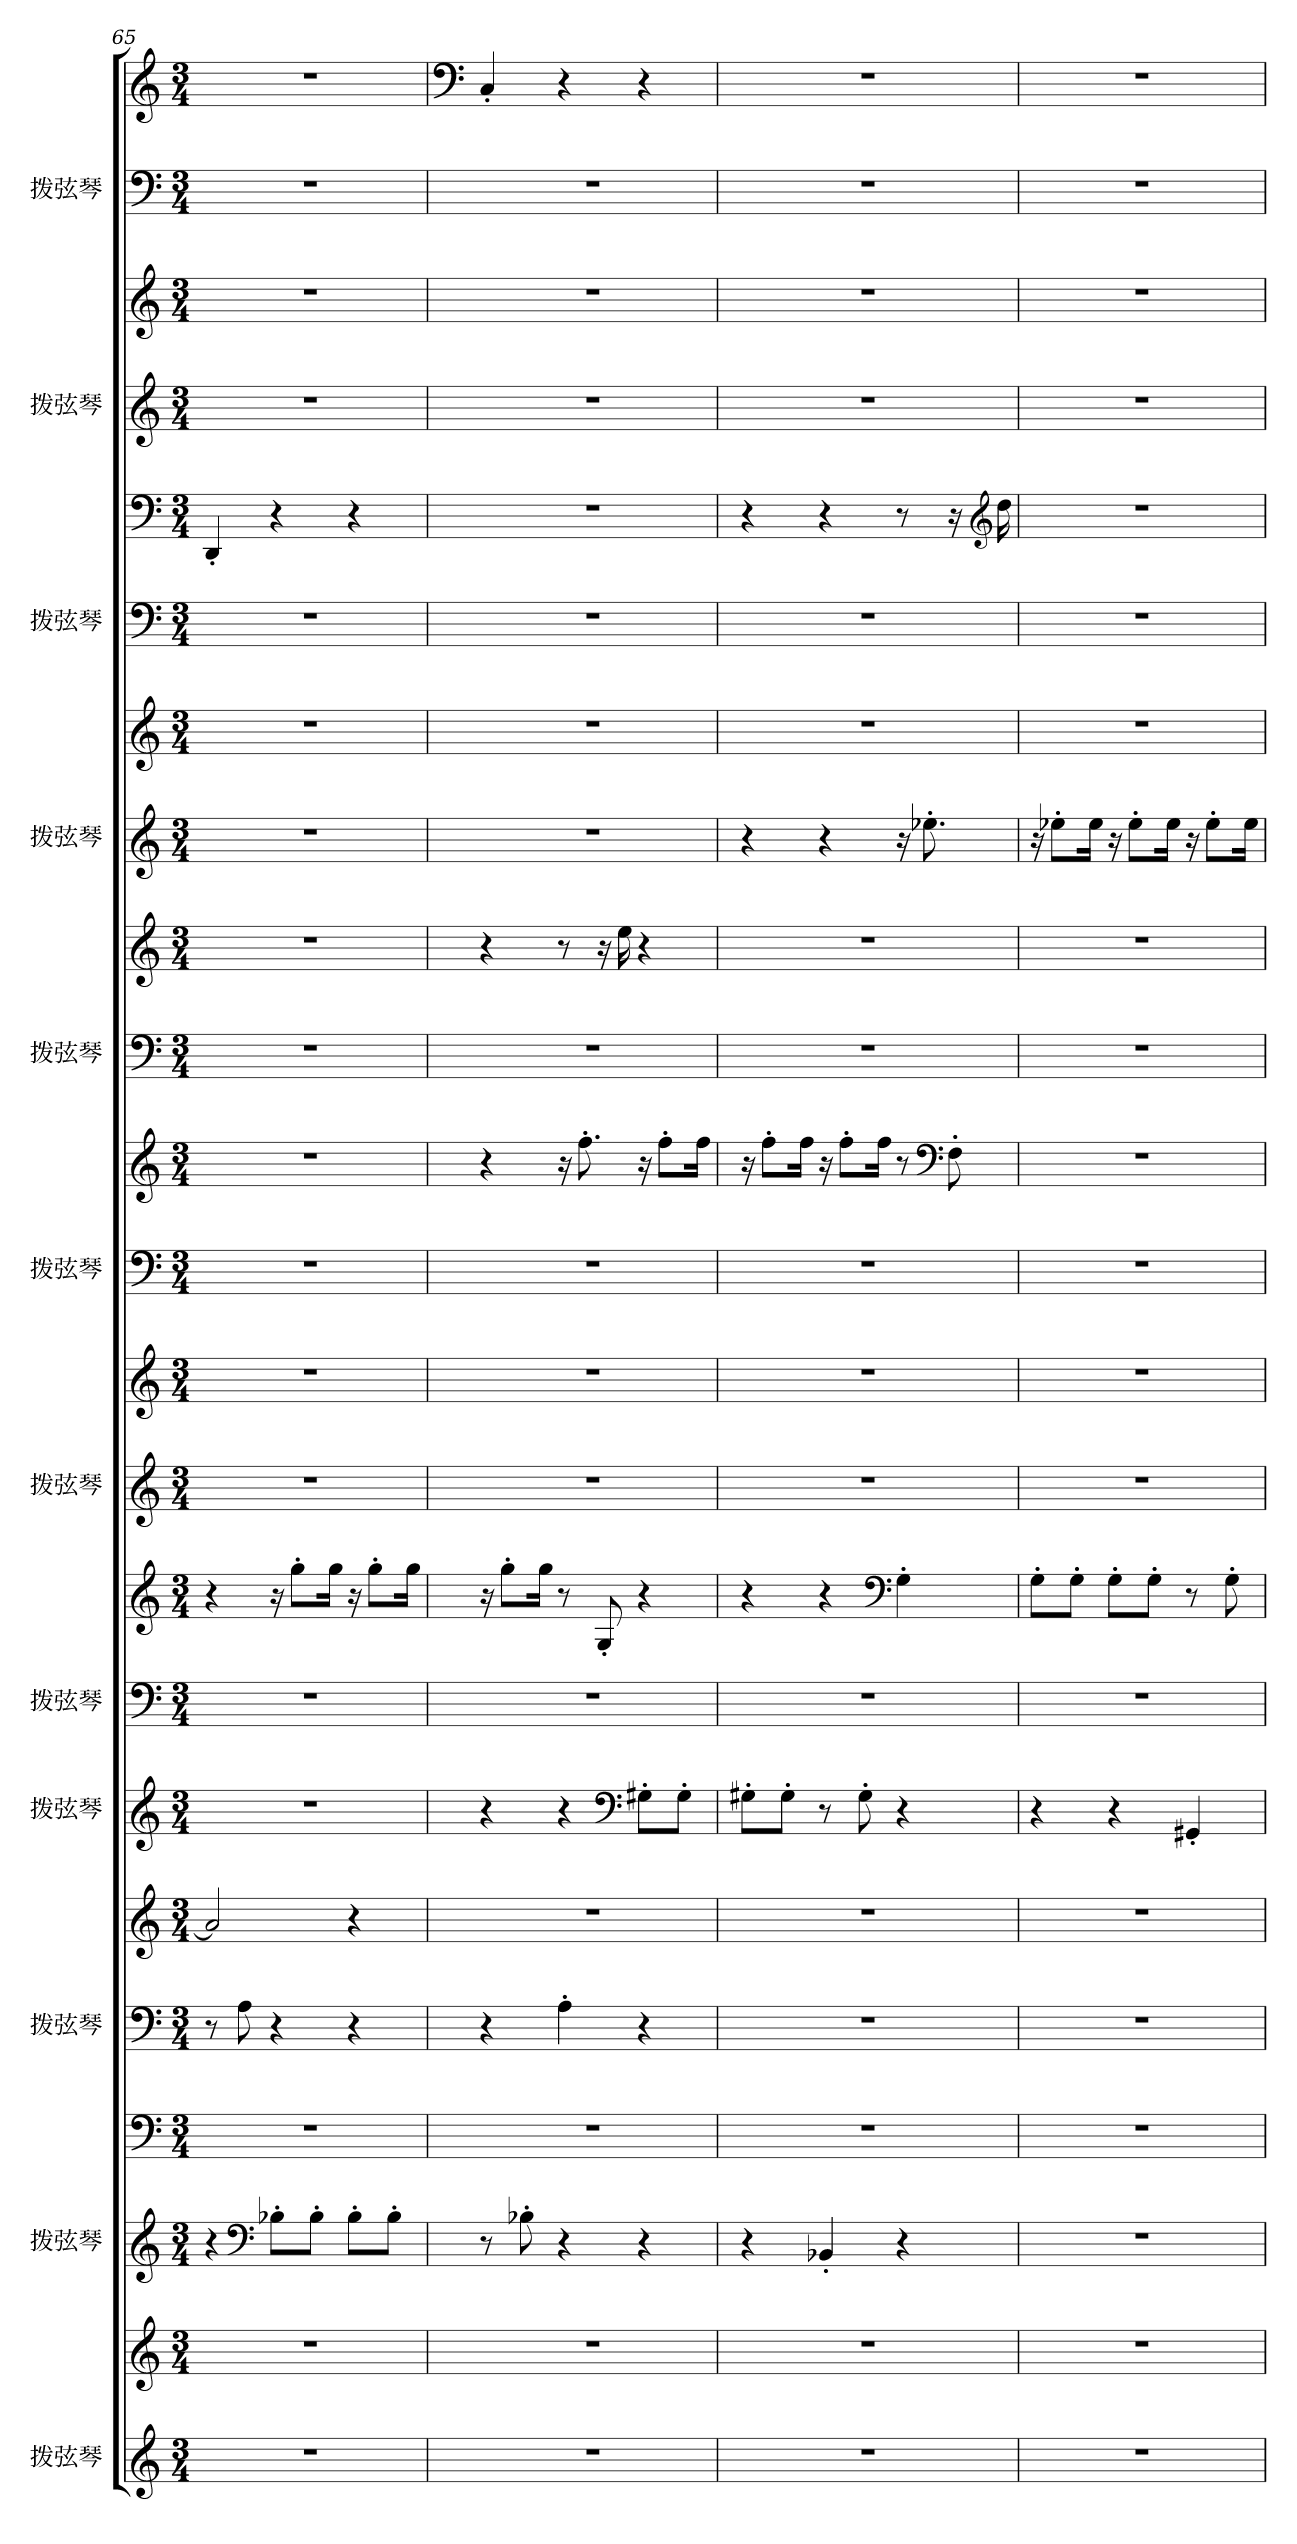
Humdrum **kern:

**kern	**kern	**kern	**kern	**kern	**kern	**kern	**kern	**kern	**kern	**kern	**kern	**kern	**kern	**kern	**kern	**kern	**kern	**kern	**kern	**kern	**kern	**kern
*part12	*part12	*part11	*part11	*part10	*part10	*part9	*part8	*part8	*part7	*part7	*part6	*part6	*part5	*part5	*part4	*part4	*part3	*part3	*part2	*part2	*part1	*part1
*staff23	*staff22	*staff21	*staff20	*staff19	*staff18	*staff17	*staff16	*staff15	*staff14	*staff13	*staff12	*staff11	*staff10	*staff9	*staff8	*staff7	*staff6	*staff5	*staff4	*staff3	*staff2	*staff1
*I"拨弦琴	*	*I"拨弦琴	*	*I"拨弦琴	*	*I"拨弦琴	*I"拨弦琴	*	*I"拨弦琴	*	*I"拨弦琴	*	*I"拨弦琴	*	*I"拨弦琴	*	*I"拨弦琴	*	*I"拨弦琴	*	*I"拨弦琴	*
*clefG2	*clefG2	*clefG2	*clefF4	*clefF4	*clefG2	*clefG2	*clefF4	*clefG2	*clefG2	*clefG2	*clefF4	*clefG2	*clefF4	*clefG2	*clefG2	*clefG2	*clefF4	*clefF4	*clefG2	*clefG2	*clefF4	*clefG2
*k[]	*k[]	*k[]	*k[]	*k[]	*k[]	*k[]	*k[]	*k[]	*k[]	*k[]	*k[]	*k[]	*k[]	*k[]	*k[]	*k[]	*k[]	*k[]	*k[]	*k[]	*k[]	*k[]
*M3/4	*M3/4	*M3/4	*M3/4	*M3/4	*M3/4	*M3/4	*M3/4	*M3/4	*M3/4	*M3/4	*M3/4	*M3/4	*M3/4	*M3/4	*M3/4	*M3/4	*M3/4	*M3/4	*M3/4	*M3/4	*M3/4	*M3/4
=65	=65	=65	=65	=65	=65	=65	=65	=65	=65	=65	=65	=65	=65	=65	=65	=65	=65	=65	=65	=65	=65	=65
2.r	2.r	4r	2.r	8r	2a/]	2.r	2.r	4r	2.r	2.r	2.r	2.r	2.r	2.r	2.r	2.r	2.r	4DD'/	2.r	2.r	2.r	2.r
.	.	.	.	8A\	.	.	.	.	.	.	.	.	.	.	.	.	.	.	.	.	.	.
*	*	*clefF4	*	*	*	*	*	*	*	*	*	*	*	*	*	*	*	*	*	*	*	*
.	.	8B-X'\L	.	4r	.	.	.	16r	.	.	.	.	.	.	.	.	.	4r	.	.	.	.
.	.	.	.	.	.	.	.	8gg'\L	.	.	.	.	.	.	.	.	.	.	.	.	.	.
.	.	8B-'\J	.	.	.	.	.	.	.	.	.	.	.	.	.	.	.	.	.	.	.	.
.	.	.	.	.	.	.	.	16gg\Jk	.	.	.	.	.	.	.	.	.	.	.	.	.	.
.	.	8B-'\L	.	4r	4r	.	.	16r	.	.	.	.	.	.	.	.	.	4r	.	.	.	.
.	.	.	.	.	.	.	.	8gg'\L	.	.	.	.	.	.	.	.	.	.	.	.	.	.
.	.	8B-'\J	.	.	.	.	.	.	.	.	.	.	.	.	.	.	.	.	.	.	.	.
.	.	.	.	.	.	.	.	16gg\Jk	.	.	.	.	.	.	.	.	.	.	.	.	.	.
=66	=66	=66	=66	=66	=66	=66	=66	=66	=66	=66	=66	=66	=66	=66	=66	=66	=66	=66	=66	=66	=66	=66
*	*	*	*	*	*	*	*	*	*	*	*	*	*	*	*	*	*	*	*	*	*	*clefF4
2.r	2.r	8r	2.r	4r	2.r	4r	2.r	16r	2.r	2.r	2.r	4r	2.r	4r	2.r	2.r	2.r	2.r	2.r	2.r	2.r	4C'/
.	.	.	.	.	.	.	.	8gg'\L	.	.	.	.	.	.	.	.	.	.	.	.	.	.
.	.	8B-X'\	.	.	.	.	.	.	.	.	.	.	.	.	.	.	.	.	.	.	.	.
.	.	.	.	.	.	.	.	16gg\Jk	.	.	.	.	.	.	.	.	.	.	.	.	.	.
.	.	4r	.	4A'\	.	4r	.	8r	.	.	.	16r	.	8r	.	.	.	.	.	.	.	4r
.	.	.	.	.	.	.	.	.	.	.	.	8.ff'\	.	.	.	.	.	.	.	.	.	.
.	.	.	.	.	.	.	.	8G'/	.	.	.	.	.	16r	.	.	.	.	.	.	.	.
.	.	.	.	.	.	.	.	.	.	.	.	.	.	16ee\	.	.	.	.	.	.	.	.
*	*	*	*	*	*	*clefF4	*	*	*	*	*	*	*	*	*	*	*	*	*	*	*	*
.	.	4r	.	4r	.	8G#X'\L	.	4r	.	.	.	16r	.	4r	.	.	.	.	.	.	.	4r
.	.	.	.	.	.	.	.	.	.	.	.	8ff'\L	.	.	.	.	.	.	.	.	.	.
.	.	.	.	.	.	8G#'\J	.	.	.	.	.	.	.	.	.	.	.	.	.	.	.	.
.	.	.	.	.	.	.	.	.	.	.	.	16ff\Jk	.	.	.	.	.	.	.	.	.	.
!!LO:PB:g=z
=67	=67	=67	=67	=67	=67	=67	=67	=67	=67	=67	=67	=67	=67	=67	=67	=67	=67	=67	=67	=67	=67	=67
2.r	2.r	4r	2.r	2.r	2.r	8G#X'\L	2.r	4r	2.r	2.r	2.r	16r	2.r	2.r	4r	2.r	2.r	4r	2.r	2.r	2.r	2.r
.	.	.	.	.	.	.	.	.	.	.	.	8ff'\L	.	.	.	.	.	.	.	.	.	.
.	.	.	.	.	.	8G#'\J	.	.	.	.	.	.	.	.	.	.	.	.	.	.	.	.
.	.	.	.	.	.	.	.	.	.	.	.	16ff\Jk	.	.	.	.	.	.	.	.	.	.
.	.	4BB-X'/	.	.	.	8r	.	4r	.	.	.	16r	.	.	4r	.	.	4r	.	.	.	.
.	.	.	.	.	.	.	.	.	.	.	.	8ff'\L	.	.	.	.	.	.	.	.	.	.
.	.	.	.	.	.	8G#'\	.	.	.	.	.	.	.	.	.	.	.	.	.	.	.	.
.	.	.	.	.	.	.	.	.	.	.	.	16ff\Jk	.	.	.	.	.	.	.	.	.	.
*	*	*	*	*	*	*	*	*clefF4	*	*	*	*	*	*	*	*	*	*	*	*	*	*
.	.	4r	.	.	.	4r	.	4G'\	.	.	.	8r	.	.	16r	.	.	8r	.	.	.	.
.	.	.	.	.	.	.	.	.	.	.	.	.	.	.	8.ee-X'\	.	.	.	.	.	.	.
*	*	*	*	*	*	*	*	*	*	*	*	*clefF4	*	*	*	*	*	*	*	*	*	*
.	.	.	.	.	.	.	.	.	.	.	.	8F'\	.	.	.	.	.	16r	.	.	.	.
*	*	*	*	*	*	*	*	*	*	*	*	*	*	*	*	*	*	*clefG2	*	*	*	*
.	.	.	.	.	.	.	.	.	.	.	.	.	.	.	.	.	.	16dd\	.	.	.	.
=68	=68	=68	=68	=68	=68	=68	=68	=68	=68	=68	=68	=68	=68	=68	=68	=68	=68	=68	=68	=68	=68	=68
2.r	2.r	2.r	2.r	2.r	2.r	4r	2.r	8G'\L	2.r	2.r	2.r	2.r	2.r	2.r	16r	2.r	2.r	2.r	2.r	2.r	2.r	2.r
.	.	.	.	.	.	.	.	.	.	.	.	.	.	.	8ee-X'\L	.	.	.	.	.	.	.
.	.	.	.	.	.	.	.	8G'\J	.	.	.	.	.	.	.	.	.	.	.	.	.	.
.	.	.	.	.	.	.	.	.	.	.	.	.	.	.	16ee-\Jk	.	.	.	.	.	.	.
.	.	.	.	.	.	4r	.	8G'\L	.	.	.	.	.	.	16r	.	.	.	.	.	.	.
.	.	.	.	.	.	.	.	.	.	.	.	.	.	.	8ee-'\L	.	.	.	.	.	.	.
.	.	.	.	.	.	.	.	8G'\J	.	.	.	.	.	.	.	.	.	.	.	.	.	.
.	.	.	.	.	.	.	.	.	.	.	.	.	.	.	16ee-\Jk	.	.	.	.	.	.	.
.	.	.	.	.	.	4GG#X'/	.	8r	.	.	.	.	.	.	16r	.	.	.	.	.	.	.
.	.	.	.	.	.	.	.	.	.	.	.	.	.	.	8ee-'\L	.	.	.	.	.	.	.
.	.	.	.	.	.	.	.	8G'\	.	.	.	.	.	.	.	.	.	.	.	.	.	.
.	.	.	.	.	.	.	.	.	.	.	.	.	.	.	16ee-\Jk	.	.	.	.	.	.	.
=	=	=	=	=	=	=	=	=	=	=	=	=	=	=	=	=	=	=	=	=	=	=
*-	*-	*-	*-	*-	*-	*-	*-	*-	*-	*-	*-	*-	*-	*-	*-	*-	*-	*-	*-	*-	*-	*-
